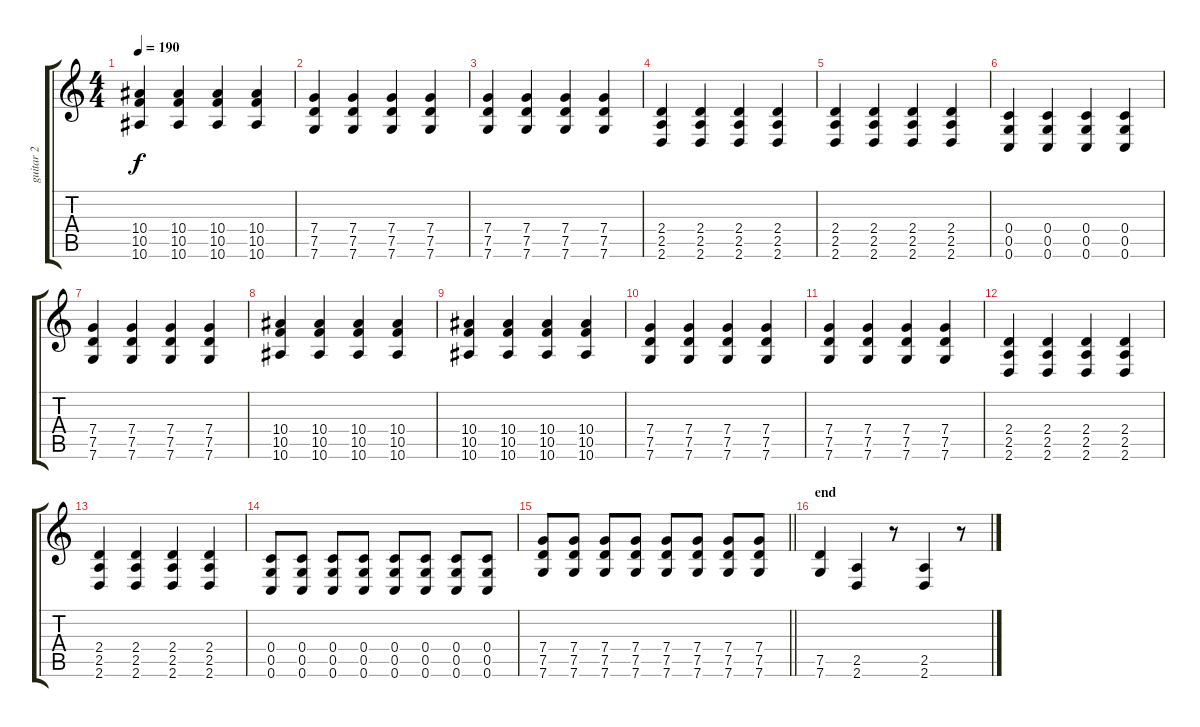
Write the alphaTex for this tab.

\track ("guitar 2" "guitar 2") {instrument distortionguitar}
\staff {score tabs}
\tuning (D4 A3 F3 C3 G2 C2) {hide}
\ts (4 4)
\tempo 190
\clef g2
\ks c
(10.4 10.5 10.6).4{dy f} (10.4 10.5 10.6).4 (10.4 10.5 10.6).4 (10.4 10.5 10.6).4 |
(7.4 7.5 7.6).4 (7.4 7.5 7.6).4 (7.4 7.5 7.6).4 (7.4 7.5 7.6).4 |
(7.4 7.5 7.6).4 (7.4 7.5 7.6).4 (7.4 7.5 7.6).4 (7.4 7.5 7.6).4 |
(2.4 2.5 2.6).4 (2.4 2.5 2.6).4 (2.4 2.5 2.6).4 (2.4 2.5 2.6).4 |
(2.4 2.5 2.6).4 (2.4 2.5 2.6).4 (2.4 2.5 2.6).4 (2.4 2.5 2.6).4 |
(0.4 0.5 0.6).4 (0.4 0.5 0.6).4 (0.4 0.5 0.6).4 (0.4 0.5 0.6).4 |
(7.4 7.5 7.6).4 (7.4 7.5 7.6).4 (7.4 7.5 7.6).4 (7.4 7.5 7.6).4 |
(10.4 10.5 10.6).4 (10.4 10.5 10.6).4 (10.4 10.5 10.6).4 (10.4 10.5 10.6).4 |
(10.4 10.5 10.6).4 (10.4 10.5 10.6).4 (10.4 10.5 10.6).4 (10.4 10.5 10.6).4 |
(7.4 7.5 7.6).4 (7.4 7.5 7.6).4 (7.4 7.5 7.6).4 (7.4 7.5 7.6).4 |
(7.4 7.5 7.6).4 (7.4 7.5 7.6).4 (7.4 7.5 7.6).4 (7.4 7.5 7.6).4 |
(2.4 2.5 2.6).4 (2.4 2.5 2.6).4 (2.4 2.5 2.6).4 (2.4 2.5 2.6).4 |
(2.4 2.5 2.6).4 (2.4 2.5 2.6).4 (2.4 2.5 2.6).4 (2.4 2.5 2.6).4 |
(0.4 0.5 0.6).8 (0.4 0.5 0.6).8 (0.4 0.5 0.6).8 (0.4 0.5 0.6).8 (0.4 0.5 0.6).8 (0.4 0.5 0.6).8 (0.4 0.5 0.6).8 (0.4 0.5 0.6).8 |
\barLineRight lightlight
(7.4 7.5 7.6).8 (7.4 7.5 7.6).8 (7.4 7.5 7.6).8 (7.4 7.5 7.6).8 (7.4 7.5 7.6).8 (7.4 7.5 7.6).8 (7.4 7.5 7.6).8 (7.4 7.5 7.6).8 |
\section ("" "end")
(7.5 7.6).4 (2.5 2.6).4 r.8 (2.5 2.6).4 r.8
